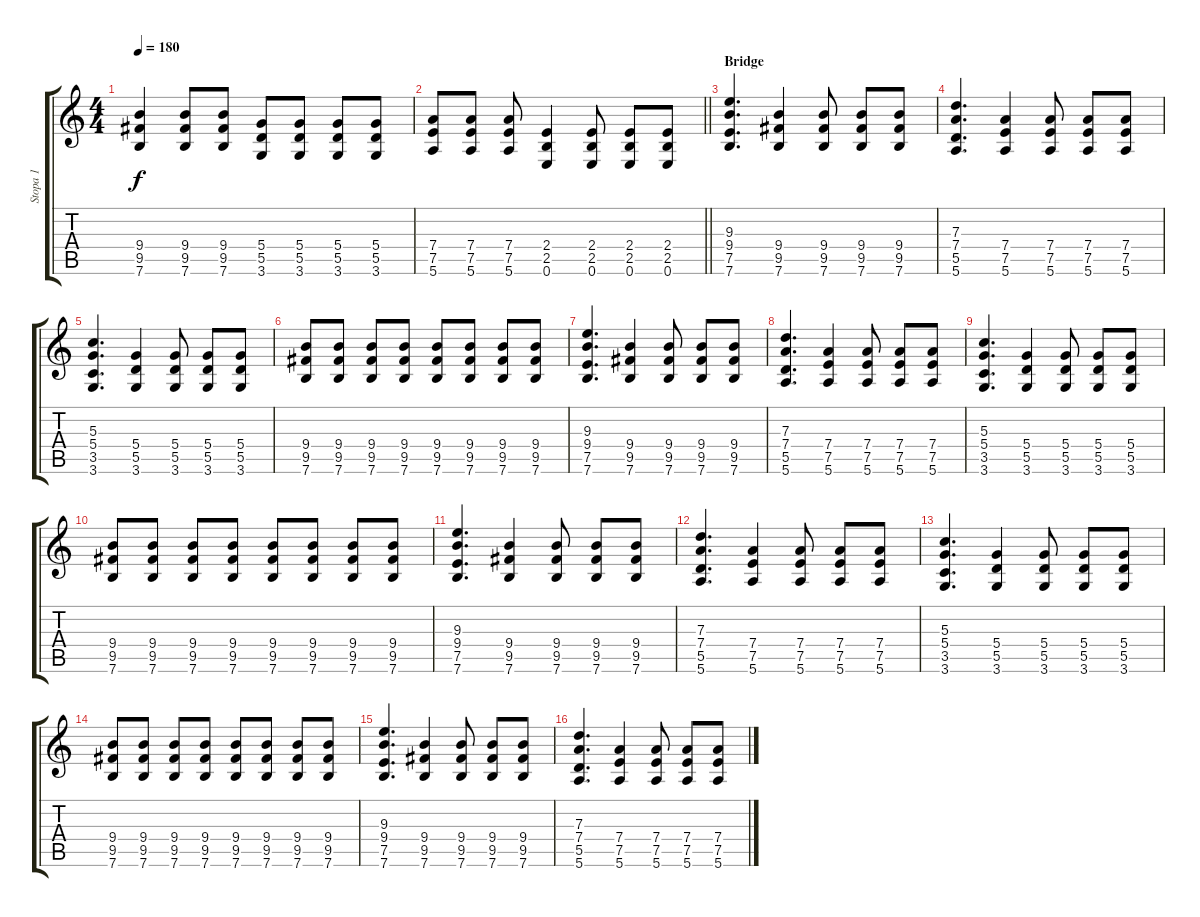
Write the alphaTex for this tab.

\track ("Stopa 1" "Stopa 1") {instrument overdrivenguitar}
\staff {score tabs}
\tuning (E4 B3 G3 D3 A2 E2) {hide}
\ts (4 4)
\tempo 180
\clef g2
\ks c
(9.4 9.5 7.6).4{dy f} (9.4 9.5 7.6).8 (9.4 9.5 7.6).8 (5.4 5.5 3.6).8 (5.4 5.5 3.6).8 (5.4 5.5 3.6).8 (5.4 5.5 3.6).8 |
\barLineRight lightlight
(7.4 7.5 5.6).8 (7.4 7.5 5.6).8 (7.4 7.5 5.6).8 (2.4 2.5 0.6).4 (2.4 2.5 0.6).8 (2.4 2.5 0.6).8 (2.4 2.5 0.6).8 |
\section ("" "Bridge")
(9.3 9.4 7.5 7.6).4{d} (9.4 9.5 7.6).4 (9.4 9.5 7.6).8 (9.4 9.5 7.6).8 (9.4 9.5 7.6).8 |
(7.3 7.4 5.5 5.6).4{d} (7.4 7.5 5.6).4 (7.4 7.5 5.6).8 (7.4 7.5 5.6).8 (7.4 7.5 5.6).8 |
(5.3 5.4 3.5 3.6).4{d} (5.4 5.5 3.6).4 (5.4 5.5 3.6).8 (5.4 5.5 3.6).8 (5.4 5.5 3.6).8 |
(9.4 9.5 7.6).8 (9.4 9.5 7.6).8 (9.4 9.5 7.6).8 (9.4 9.5 7.6).8 (9.4 9.5 7.6).8 (9.4 9.5 7.6).8 (9.4 9.5 7.6).8 (9.4 9.5 7.6).8 |
(9.3 9.4 7.5 7.6).4{d} (9.4 9.5 7.6).4 (9.4 9.5 7.6).8 (9.4 9.5 7.6).8 (9.4 9.5 7.6).8 |
(7.3 7.4 5.5 5.6).4{d} (7.4 7.5 5.6).4 (7.4 7.5 5.6).8 (7.4 7.5 5.6).8 (7.4 7.5 5.6).8 |
(5.3 5.4 3.5 3.6).4{d} (5.4 5.5 3.6).4 (5.4 5.5 3.6).8 (5.4 5.5 3.6).8 (5.4 5.5 3.6).8 |
(9.4 9.5 7.6).8 (9.4 9.5 7.6).8 (9.4 9.5 7.6).8 (9.4 9.5 7.6).8 (9.4 9.5 7.6).8 (9.4 9.5 7.6).8 (9.4 9.5 7.6).8 (9.4 9.5 7.6).8 |
(9.3 9.4 7.5 7.6).4{d} (9.4 9.5 7.6).4 (9.4 9.5 7.6).8 (9.4 9.5 7.6).8 (9.4 9.5 7.6).8 |
(7.3 7.4 5.5 5.6).4{d} (7.4 7.5 5.6).4 (7.4 7.5 5.6).8 (7.4 7.5 5.6).8 (7.4 7.5 5.6).8 |
(5.3 5.4 3.5 3.6).4{d} (5.4 5.5 3.6).4 (5.4 5.5 3.6).8 (5.4 5.5 3.6).8 (5.4 5.5 3.6).8 |
(9.4 9.5 7.6).8 (9.4 9.5 7.6).8 (9.4 9.5 7.6).8 (9.4 9.5 7.6).8 (9.4 9.5 7.6).8 (9.4 9.5 7.6).8 (9.4 9.5 7.6).8 (9.4 9.5 7.6).8 |
(9.3 9.4 7.5 7.6).4{d} (9.4 9.5 7.6).4 (9.4 9.5 7.6).8 (9.4 9.5 7.6).8 (9.4 9.5 7.6).8 |
(7.3 7.4 5.5 5.6).4{d} (7.4 7.5 5.6).4 (7.4 7.5 5.6).8 (7.4 7.5 5.6).8 (7.4 7.5 5.6).8
